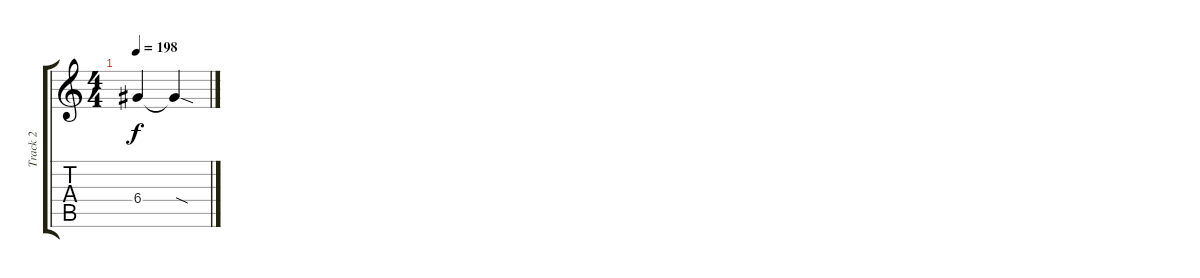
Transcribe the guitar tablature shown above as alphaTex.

\track ("Track 2" "Track 2") {instrument distortionguitar}
\staff {score tabs}
\tuning (E4 B3 G3 D3 A2 E2) {hide}
\ts (4 4)
\tempo 198
\clef g2
\ks c
6.4.4{dy f} 6.4{sod t}.4
